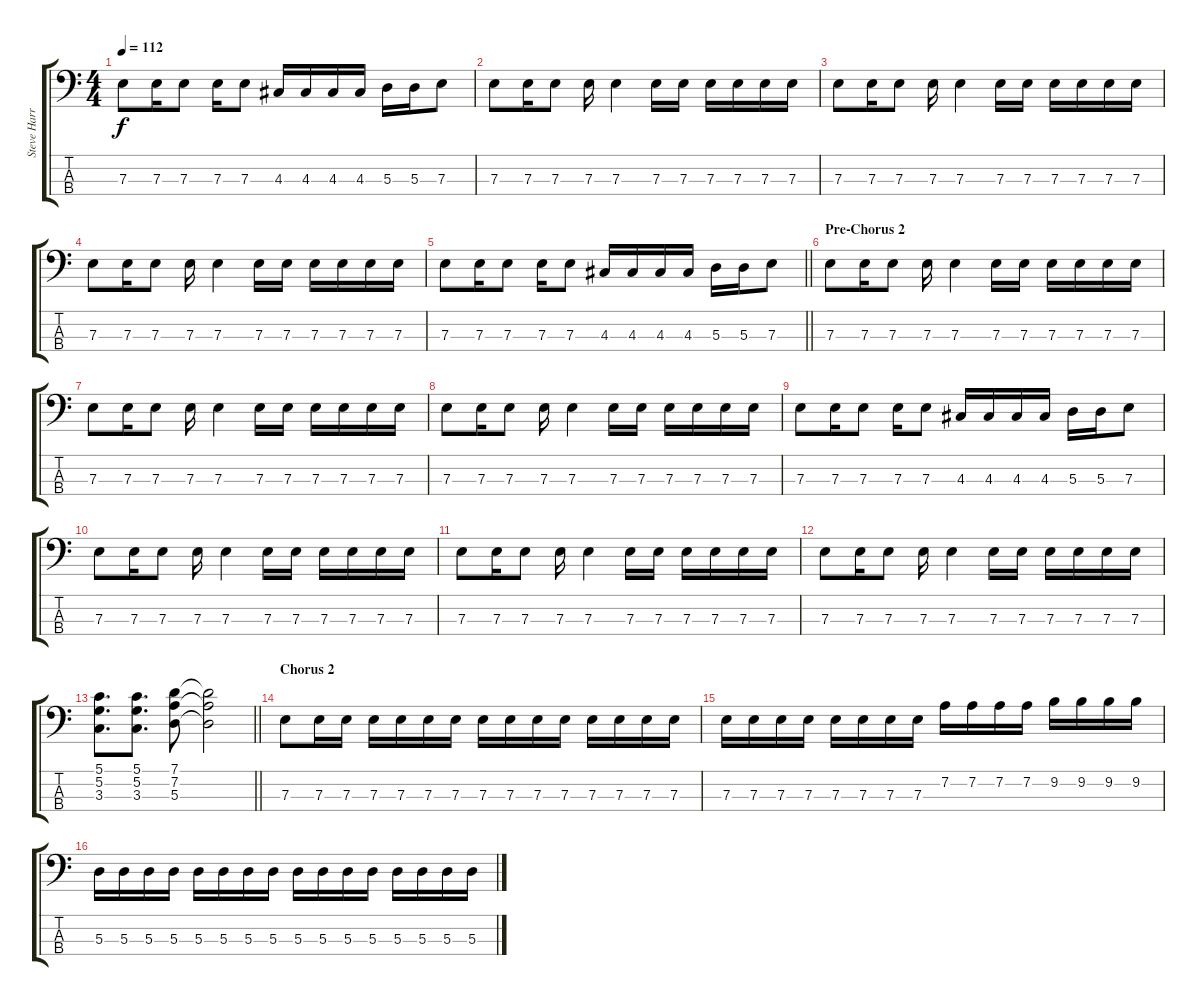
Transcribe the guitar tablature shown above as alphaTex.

\track ("Steve Harris" "Steve Harr") {instrument electricbassfinger}
\staff {score tabs}
\tuning (G2 D2 A1 E1) {hide}
\ts (4 4)
\tempo 112
\clef f4
\ks c
7.3.8{dy f} 7.3.16 7.3.8 7.3.16 7.3.8 4.3.16 4.3.16 4.3.16 4.3.16 5.3.16 5.3.16 7.3.8 |
7.3.8 7.3.16 7.3.8 7.3.16 7.3.4 7.3.16 7.3.16 7.3.16 7.3.16 7.3.16 7.3.16 |
7.3.8 7.3.16 7.3.8 7.3.16 7.3.4 7.3.16 7.3.16 7.3.16 7.3.16 7.3.16 7.3.16 |
7.3.8 7.3.16 7.3.8 7.3.16 7.3.4 7.3.16 7.3.16 7.3.16 7.3.16 7.3.16 7.3.16 |
\barLineRight lightlight
7.3.8 7.3.16 7.3.8 7.3.16 7.3.8 4.3.16 4.3.16 4.3.16 4.3.16 5.3.16 5.3.16 7.3.8 |
\section ("" "Pre-Chorus 2")
7.3.8 7.3.16 7.3.8 7.3.16 7.3.4 7.3.16 7.3.16 7.3.16 7.3.16 7.3.16 7.3.16 |
7.3.8 7.3.16 7.3.8 7.3.16 7.3.4 7.3.16 7.3.16 7.3.16 7.3.16 7.3.16 7.3.16 |
7.3.8 7.3.16 7.3.8 7.3.16 7.3.4 7.3.16 7.3.16 7.3.16 7.3.16 7.3.16 7.3.16 |
7.3.8 7.3.16 7.3.8 7.3.16 7.3.8 4.3.16 4.3.16 4.3.16 4.3.16 5.3.16 5.3.16 7.3.8 |
7.3.8 7.3.16 7.3.8 7.3.16 7.3.4 7.3.16 7.3.16 7.3.16 7.3.16 7.3.16 7.3.16 |
7.3.8 7.3.16 7.3.8 7.3.16 7.3.4 7.3.16 7.3.16 7.3.16 7.3.16 7.3.16 7.3.16 |
7.3.8 7.3.16 7.3.8 7.3.16 7.3.4 7.3.16 7.3.16 7.3.16 7.3.16 7.3.16 7.3.16 |
\barLineRight lightlight
(5.1 5.2 3.3).8{d} (5.1 5.2 3.3).8{d} (7.1 7.2 5.3).8 (7.1{t} 7.2{t} 5.3{t}).2 |
\section ("" "Chorus 2")
7.3.8 7.3.16 7.3.16 7.3.16 7.3.16 7.3.16 7.3.16 7.3.16 7.3.16 7.3.16 7.3.16 7.3.16 7.3.16 7.3.16 7.3.16 |
7.3.16 7.3.16 7.3.16 7.3.16 7.3.16 7.3.16 7.3.16 7.3.16 7.2.16 7.2.16 7.2.16 7.2.16 9.2.16 9.2.16 9.2.16 9.2.16 |
5.3.16 5.3.16 5.3.16 5.3.16 5.3.16 5.3.16 5.3.16 5.3.16 5.3.16 5.3.16 5.3.16 5.3.16 5.3.16 5.3.16 5.3.16 5.3.16
